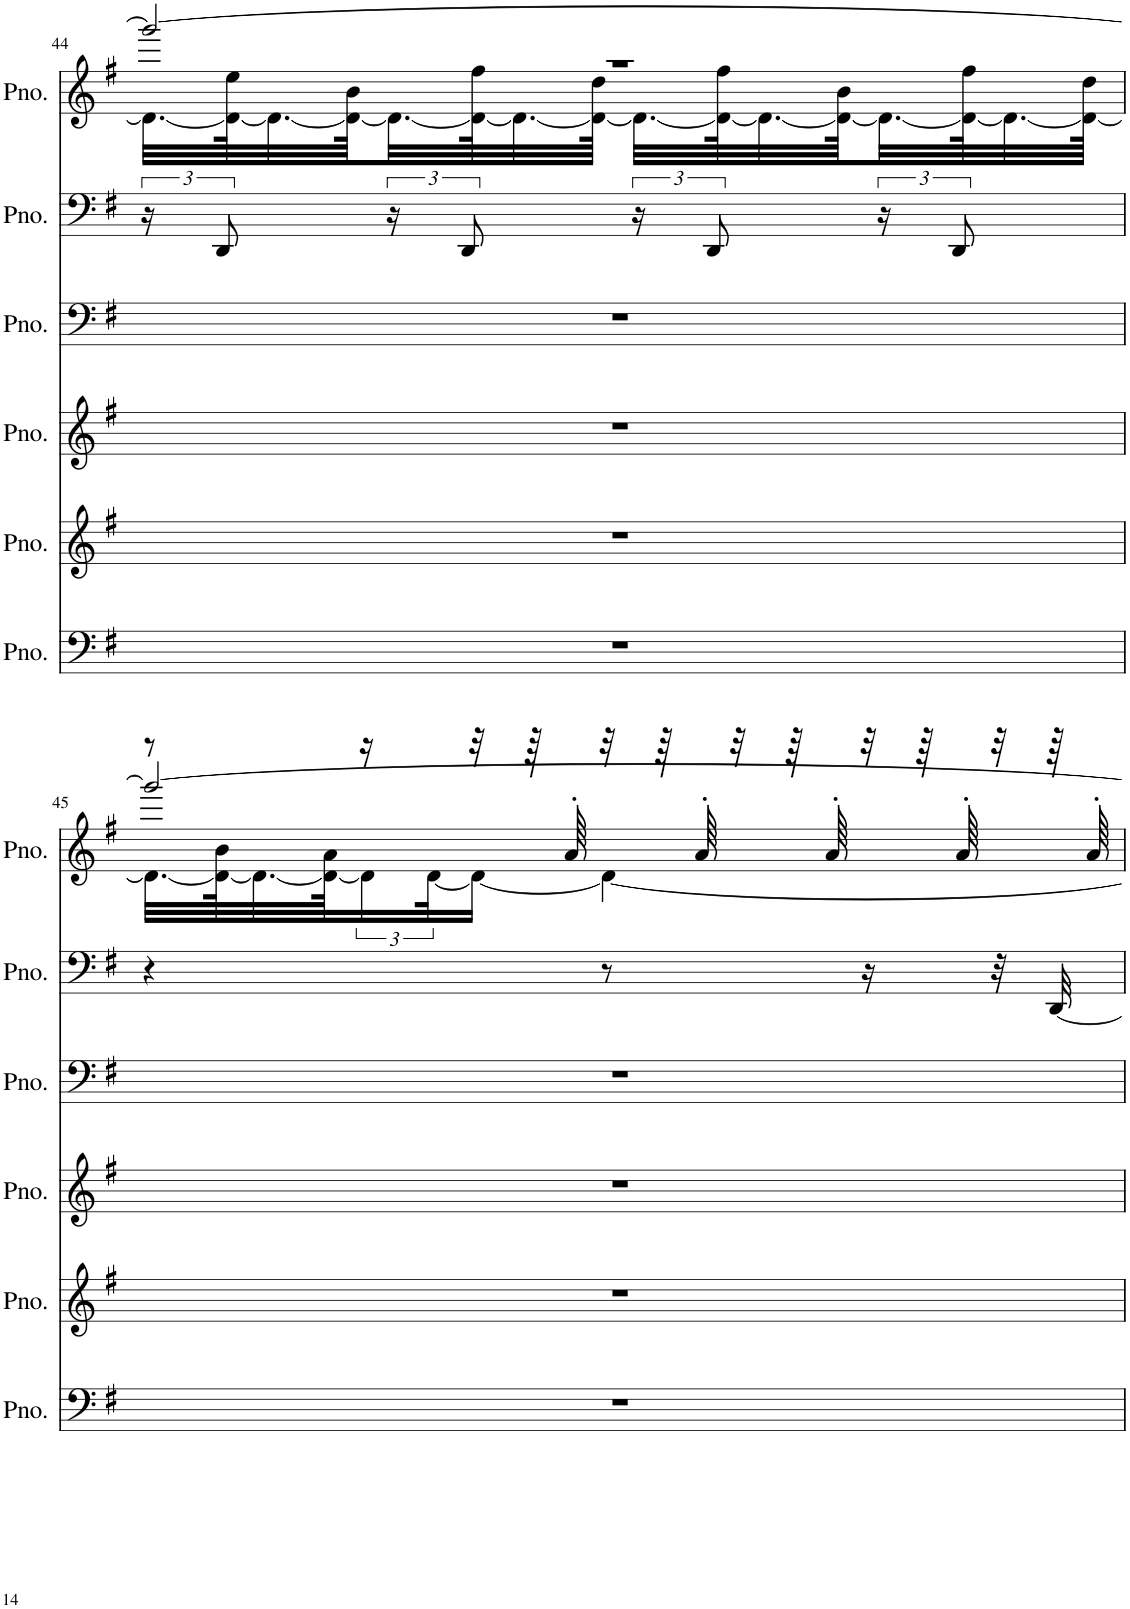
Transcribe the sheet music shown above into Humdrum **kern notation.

**kern	**kern	**kern	**kern	**kern	**kern
*part6	*part5	*part4	*part3	*part2	*part1
*staff6	*staff5	*staff4	*staff3	*staff2	*staff1
*I"Piano	*I"Piano	*I"Piano	*I"Piano	*I"Piano	*I"Piano
*I'Pno.	*I'Pno.	*I'Pno.	*I'Pno.	*I'Pno.	*I'Pno.
!!LO:PB:g=z
*clefF4	*clefG2	*clefG2	*clefF4	*clefF4	*clefG2
*k[f#]	*k[f#]	*k[f#]	*k[f#]	*k[f#]	*k[f#]
*M2/4	*M2/4	*M2/4	*M2/4	*M2/4	*M2/4
=44	=44	=44	=44	=44	=44
*	*	*	*	*	*^
*	*	*	*	*	*	*^
2r	2r	2r	2r	24r	2r	2ggg/_	32.d\LLL_
.	.	.	.	12DD/	.	.	.
.	.	.	.	.	.	.	64d\_ 64ee\K
.	.	.	.	.	.	.	32.d\_
.	.	.	.	.	.	.	64d\_ 64b\K
.	.	.	.	24r	.	.	32.d\_
.	.	.	.	12DD/	.	.	.
.	.	.	.	.	.	.	64d\_ 64ff#\K
.	.	.	.	.	.	.	32.d\_
.	.	.	.	.	.	.	64d\_ 64dd\JJJk
.	.	.	.	24r	.	.	32.d\LLL_
.	.	.	.	12DD/	.	.	.
.	.	.	.	.	.	.	64d\_ 64ff#\K
.	.	.	.	.	.	.	32.d\_
.	.	.	.	.	.	.	64d\_ 64b\K
.	.	.	.	24r	.	.	32.d\_
.	.	.	.	12DD/	.	.	.
.	.	.	.	.	.	.	64d\_ 64ff#\K
.	.	.	.	.	.	.	32.d\_
.	.	.	.	.	.	.	64d\_ 64dd\JJJk
!!LO:LB:g=z	!!	!!
=45	=45	=45	=45	=45	=45	=45	=45
2r	2r	2r	2r	4r	8r	2ggg/_	32.d\LLL_
.	.	.	.	.	.	.	64d\_ 64b\K
.	.	.	.	.	.	.	32.d\_
.	.	.	.	.	.	.	64d\_ 64a\JK
.	.	.	.	.	16r	.	16d\]
.	.	.	.	.	32r	.	16d\JJ_
.	.	.	.	.	64r	.	.
.	.	.	.	.	64a'/	.	.
.	.	.	.	8r	32r	.	4d\_
.	.	.	.	.	64r	.	.
.	.	.	.	.	64a'/	.	.
.	.	.	.	.	32r	.	.
.	.	.	.	.	64r	.	.
.	.	.	.	.	64a'/	.	.
.	.	.	.	16r	32r	.	.
.	.	.	.	.	64r	.	.
.	.	.	.	.	64a'/	.	.
.	.	.	.	32r	32r	.	.
.	.	.	.	[32DD/	64r	.	.
.	.	.	.	.	64a'/	.	.
*	*	*	*	*	*v	*v	*v
=	=	=	=	=	=
*-	*-	*-	*-	*-	*-
